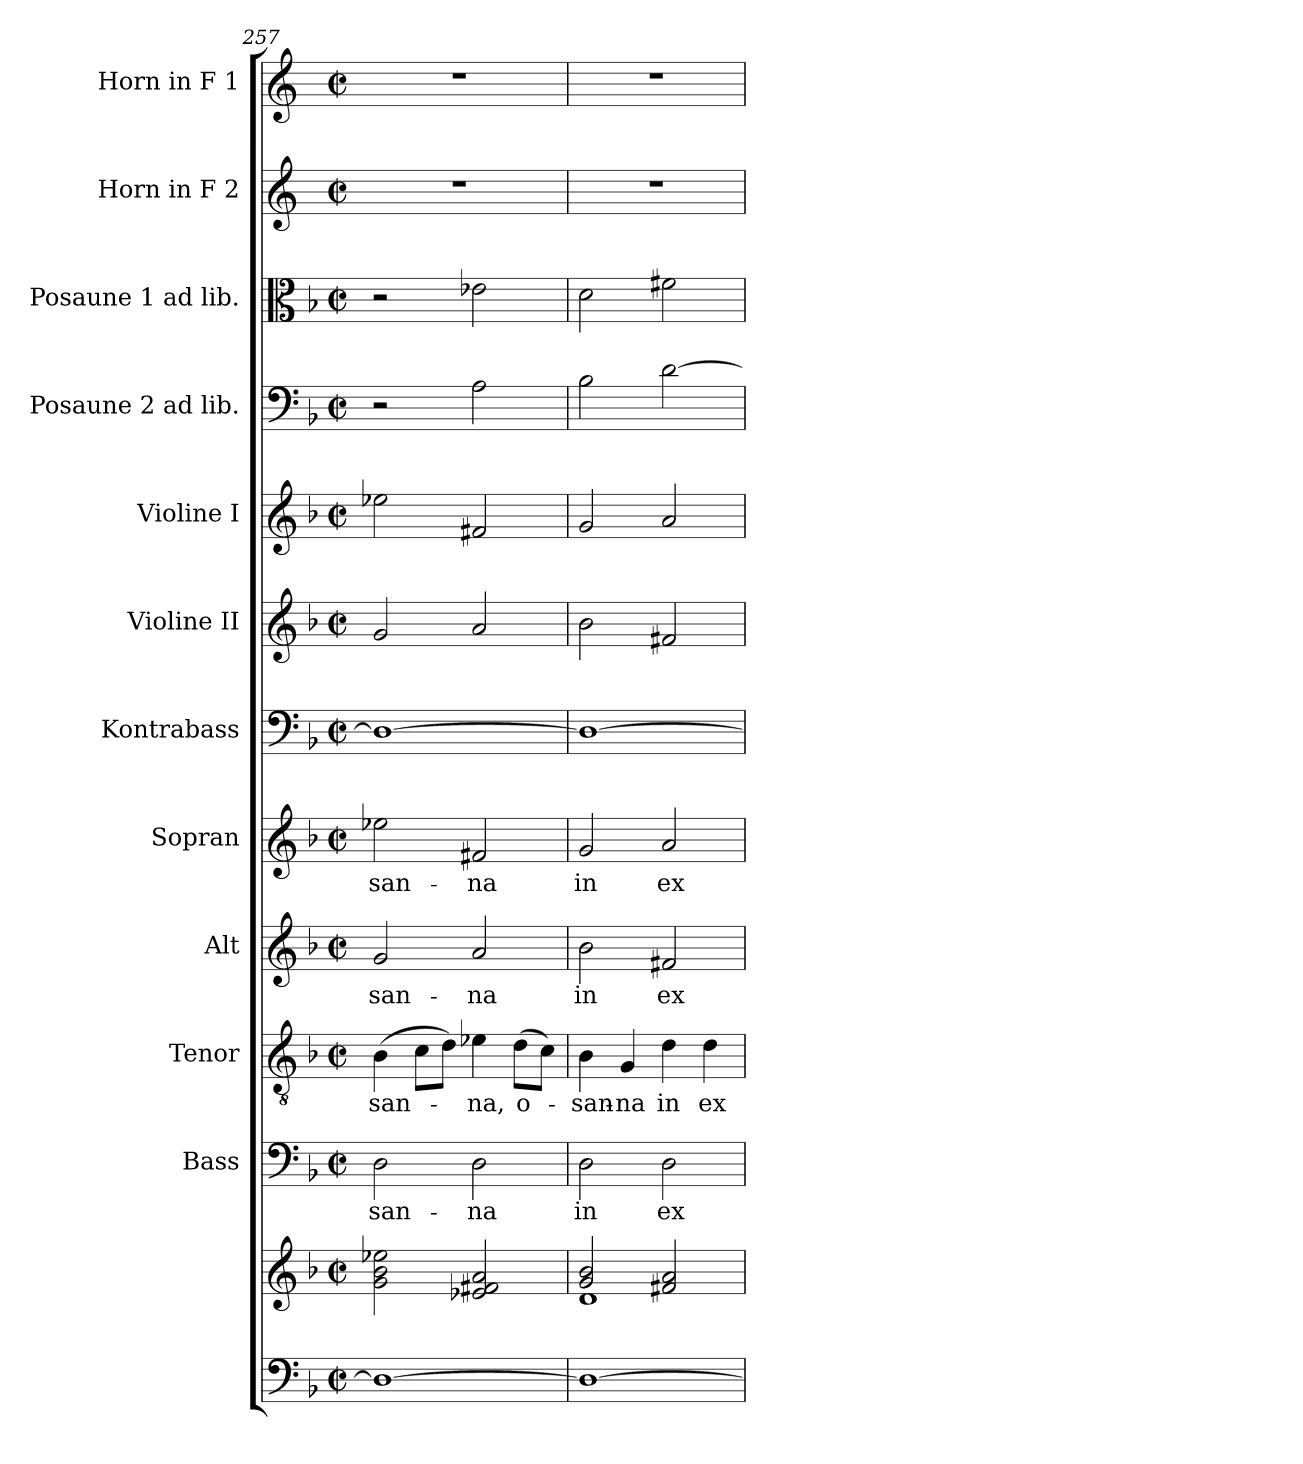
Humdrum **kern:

**kern	**kern	**kern	**text	**kern	**text	**kern	**text	**kern	**text	**kern	**kern	**kern	**kern	**dynam	**kern	**dynam	**kern	**kern
*part12	*part12	*part11	*part11	*part10	*part10	*part9	*part9	*part8	*part8	*part7	*part6	*part5	*part4	*part4	*part3	*part3	*part2	*part1
*staff13	*staff12	*staff11	*staff11	*staff10	*staff10	*staff9	*staff9	*staff8	*staff8	*staff7	*staff6	*staff5	*staff4	*staff4	*staff3	*staff3	*staff2	*staff1
*	*	*I"Bass	*	*I"Tenor	*	*I"Alt	*	*I"Sopran	*	*I"Kontrabass	*I"Violine II	*I"Violine I	*I"Posaune 2 ad lib.	*	*I"Posaune 1 ad lib.	*	*I"Horn in F 2	*I"Horn in F 1
*	*	*I'B.	*	*I'T.	*	*I'A.	*	*I'S.	*	*I'Kb.	*I'Vl. II	*I'Vl. I	*I'Pos. 2	*	*I'Pos. 1	*	*I'Hrn. F 2	*I'Hrn. F 1
*clefF4	*clefG2	*clefF4	*	*clefGv2	*	*clefG2	*	*clefG2	*	*clefF4	*clefG2	*clefG2	*clefF4	*	*clefC3	*	*clefG2	*clefG2
*	*	*	*	*	*	*	*	*	*	*ITrd7c12	*	*	*	*	*	*	*ITrd4c7	*ITrd4c7
*k[b-]	*k[b-]	*k[b-]	*	*k[b-]	*	*k[b-]	*	*k[b-]	*	*k[b-]	*k[b-]	*k[b-]	*k[b-]	*	*k[b-]	*	*k[b-]	*k[b-]
*F:	*F:	*F:	*	*F:	*	*F:	*	*F:	*	*F:	*F:	*F:	*F:	*	*F:	*	*F:	*F:
*M2/2	*M2/2	*M2/2	*	*M2/2	*	*M2/2	*	*M2/2	*	*M2/2	*M2/2	*M2/2	*M2/2	*	*M2/2	*	*M2/2	*M2/2
*met(c|)	*met(c|)	*met(c|)	*	*met(c|)	*	*met(c|)	*	*met(c|)	*	*met(c|)	*met(c|)	*met(c|)	*met(c|)	*	*met(c|)	*	*met(c|)	*met(c|)
=257	=257	=257	=257	=257	=257	=257	=257	=257	=257	=257	=257	=257	=257	=257	=257	=257	=257	=257
!	!	!	!LO:LY:b	!	!LO:LY:b	!	!LO:LY:b	!	!LO:LY:b	!	!	!	!	!	!	!	!	!
1D_	2g\ 2b-\ 2ee-X\	2D\	-san-	(>4B-\	-san-	2g/	-san-	2ee-X\	-san-	1DD_	2g/	2ee-X\	2r	.	2r	.	1r	1r
.	.	.	.	8c\L	.	.	.	.	.	.	.	.	.	.	.	.	.	.
.	.	.	.	8d\J)	.	.	.	.	.	.	.	.	.	.	.	.	.	.
!	!	!	!LO:LY:b	!	!LO:LY:b	!	!LO:LY:b	!	!LO:LY:b	!	!	!	!	!LO:DY:b	!	!LO:DY:b	!	!
.	2e-X/ 2f#X/ 2a/	2D\	-na	4e-X\	-na,	2a/	-na	2f#X/	-na	.	2a/	2f#X/	2A\	pf	2e-X\	pf	.	.
!	!	!	!	!	!LO:LY:b	!	!	!	!	!	!	!	!	!	!	!	!	!
.	.	.	.	(>8d\L	o-	.	.	.	.	.	.	.	.	.	.	.	.	.
.	.	.	.	8c\J)	.	.	.	.	.	.	.	.	.	.	.	.	.	.
=258	=258	=258	=258	=258	=258	=258	=258	=258	=258	=258	=258	=258	=258	=258	=258	=258	=258	=258
*	*^	*	*	*	*	*	*	*	*	*	*	*	*	*	*	*	*	*
!	!	!	!	!LO:LY:b	!	!LO:LY:b	!	!LO:LY:b	!	!LO:LY:b	!	!	!	!	!	!	!	!	!
1D_	2g/ 2b-/	1d	2D\	in	4B-\	-san-	2b-\	in	2g/	in	1DD_	2b-\	2g/	2B-\	.	2d\	.	1r	1r
!	!	!	!	!	!	!LO:LY:b	!	!	!	!	!	!	!	!	!	!	!	!	!
.	.	.	.	.	4G/	-na	.	.	.	.	.	.	.	.	.	.	.	.	.
!	!	!	!	!LO:LY:b	!	!LO:LY:b	!	!LO:LY:b	!	!LO:LY:b	!	!	!	!	!	!	!	!	!
.	2f#X/ 2a/	.	2D\	ex-	4d\	in	2f#X/	ex-	2a/	ex-	.	2f#X/	2a/	[2d\	.	2f#X\	.	.	.
!	!	!	!	!	!	!LO:LY:b	!	!	!	!	!	!	!	!	!	!	!	!	!
.	.	.	.	.	4d\	ex-	.	.	.	.	.	.	.	.	.	.	.	.	.
*	*v	*v	*	*	*	*	*	*	*	*	*	*	*	*	*	*	*	*	*
=	=	=	=	=	=	=	=	=	=	=	=	=	=	=	=	=	=	=
*-	*-	*-	*-	*-	*-	*-	*-	*-	*-	*-	*-	*-	*-	*-	*-	*-	*-	*-
